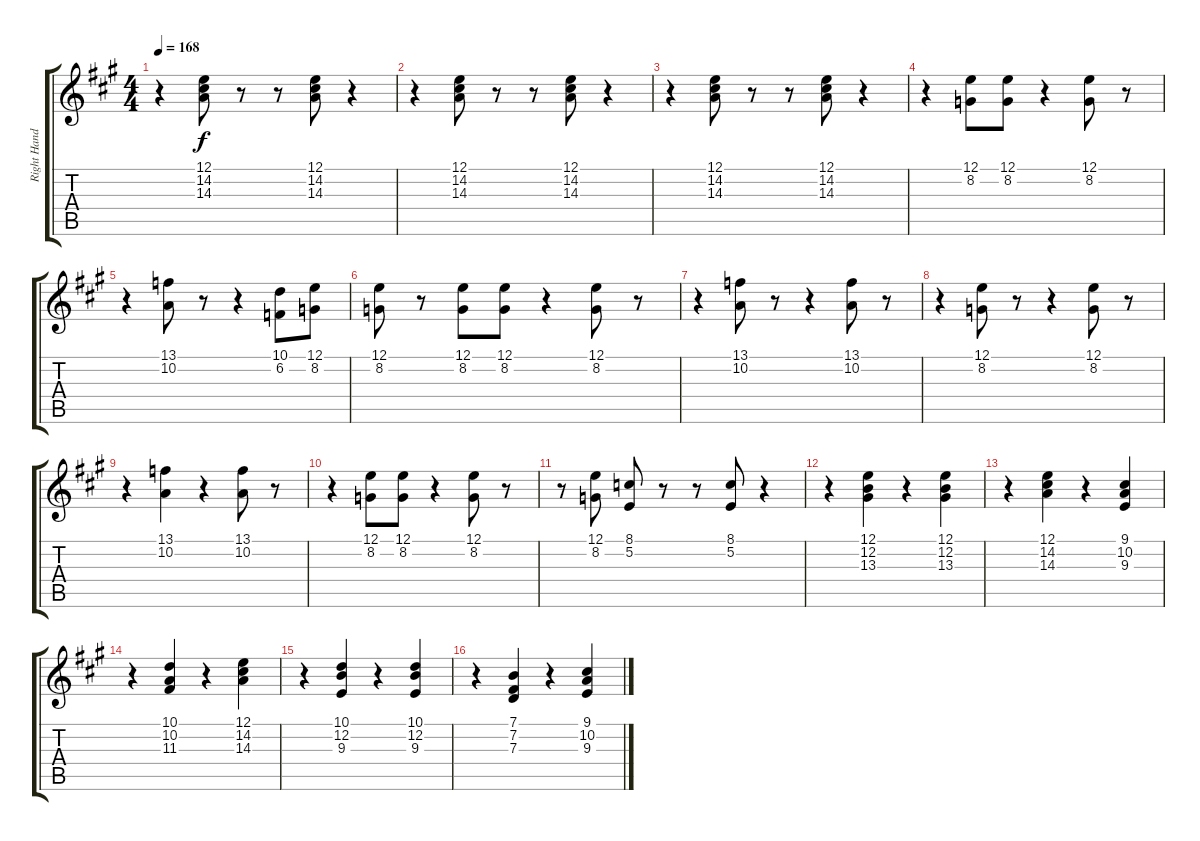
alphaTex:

\track ("Right Hand" "Right Hand") {instrument electricgrandpiano}
\staff {score tabs}
\tuning (E4 B3 G3 D3 A2 E2) {hide}
\ts (4 4)
\tempo 168
\clef g2
\ks a
r.4{dy f} (12.1 14.2 14.3).8 r.8 r.8 (12.1 14.2 14.3).8 r.4 |
r.4 (12.1 14.2 14.3).8 r.8 r.8 (12.1 14.2 14.3).8 r.4 |
r.4 (12.1 14.2 14.3).8 r.8 r.8 (12.1 14.2 14.3).8 r.4 |
r.4 (12.1 8.2).8 (12.1 8.2).8 r.4 (12.1 8.2).8 r.8 |
r.4 (13.1 10.2).8 r.8 r.4 (10.1 6.2).8 (12.1 8.2).8 |
(12.1 8.2).8 r.8 (12.1 8.2).8 (12.1 8.2).8 r.4 (12.1 8.2).8 r.8 |
r.4 (13.1 10.2).8 r.8 r.4 (13.1 10.2).8 r.8 |
r.4 (12.1 8.2).8 r.8 r.4 (12.1 8.2).8 r.8 |
r.4 (13.1 10.2).4 r.4 (13.1 10.2).8 r.8 |
r.4 (12.1 8.2).8 (12.1 8.2).8 r.4 (12.1 8.2).8 r.8 |
r.8 (12.1 8.2).8 (8.1 5.2).8 r.8 r.8 (8.1 5.2).8 r.4 |
r.4 (12.1 12.2 13.3).4 r.4 (12.1 12.2 13.3).4 |
r.4 (12.1 14.2 14.3).4 r.4 (9.1 10.2 9.3).4 |
r.4 (10.1 10.2 11.3).4 r.4 (12.1 14.2 14.3).4 |
r.4 (10.1 12.2 9.3).4 r.4 (10.1 12.2 9.3).4 |
r.4 (7.1 7.2 7.3).4 r.4 (9.1 10.2 9.3).4
